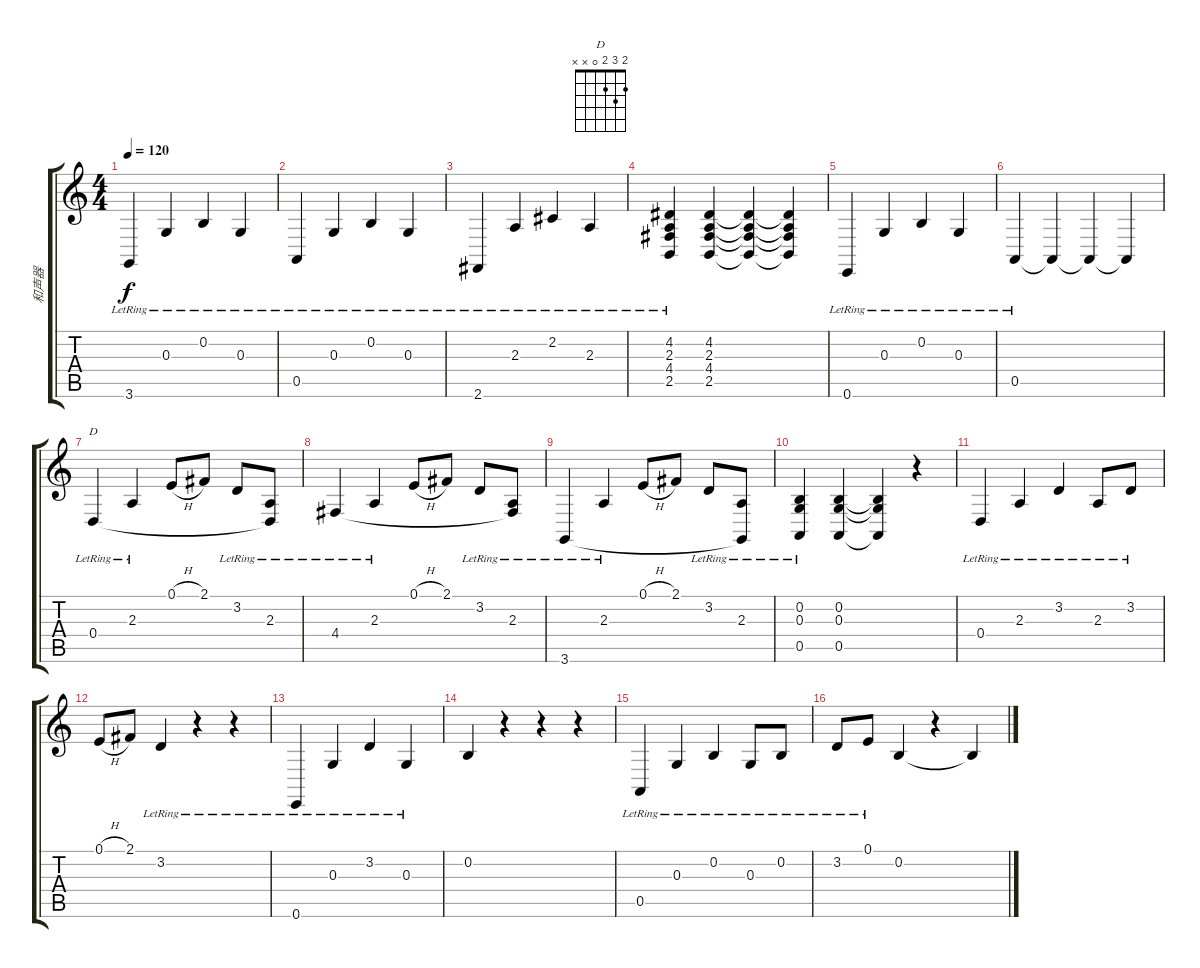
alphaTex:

\track ("和声器" "和声器") {instrument electricpiano2}
\staff {score tabs}
\tuning (E4 B3 G3 D3 A2 E2) {hide}
\chord ("D" 2 3 2 0 x x)
\ts (4 4)
\tempo 120
\clef g2
\ks c
3.6{lr}.4{dy f} 0.3{lr}.4 0.2{lr}.4 0.3{lr}.4 |
0.5{lr}.4 0.3{lr}.4 0.2{lr}.4 0.3{lr}.4 |
2.6{lr}.4 2.3{lr}.4 2.2{lr}.4 2.3{lr}.4 |
(4.2{lr} 2.3{lr} 4.4{lr} 2.5{lr}).4 (4.2 2.3 4.4 2.5).4 (4.2{t} 2.3{t} 4.4{t} 2.5{t}).4 (4.2{t} 2.3{t} 4.4{t} 2.5{t}).4 |
0.6{lr}.4 0.3{lr}.4 0.2{lr}.4 0.3{lr}.4 |
0.5{lr}.4 0.5{t}.4 0.5{t}.4 0.5{t}.4 |
0.4{lr}.4{ch "D"} 2.3{lr}.4 0.1{h}.8 2.1.8 3.2{lr}.8 (2.3{lr} 0.4{t}).8 |
4.4{lr}.4 2.3{lr}.4 0.1{h}.8 2.1.8 3.2{lr}.8 (2.3{lr} 4.4{t}).8 |
3.6{lr}.4 2.3{lr}.4 0.1{h}.8 2.1.8 3.2{lr}.8 (2.3{lr} 3.6{t}).8 |
(0.2{lr} 0.3{lr} 0.5{lr}).4 (0.2 0.3 0.5).4 (0.2{t} 0.3{t} 0.5{t}).4 r.4 |
0.4{lr}.4 2.3{lr}.4 3.2{lr}.4 2.3{lr}.8 3.2{lr}.8 |
0.1{h}.8 2.1.8 3.2{lr}.4 r.4 r.4 |
0.6{lr}.4 0.3{lr}.4 3.2{lr}.4 0.3{lr}.4 |
0.2.4 r.4 r.4 r.4 |
0.5{lr}.4 0.3{lr}.4 0.2{lr}.4 0.3{lr}.8 0.2{lr}.8 |
3.2{lr}.8 0.1{lr}.8 0.2.4 r.4 0.2{t}.4
